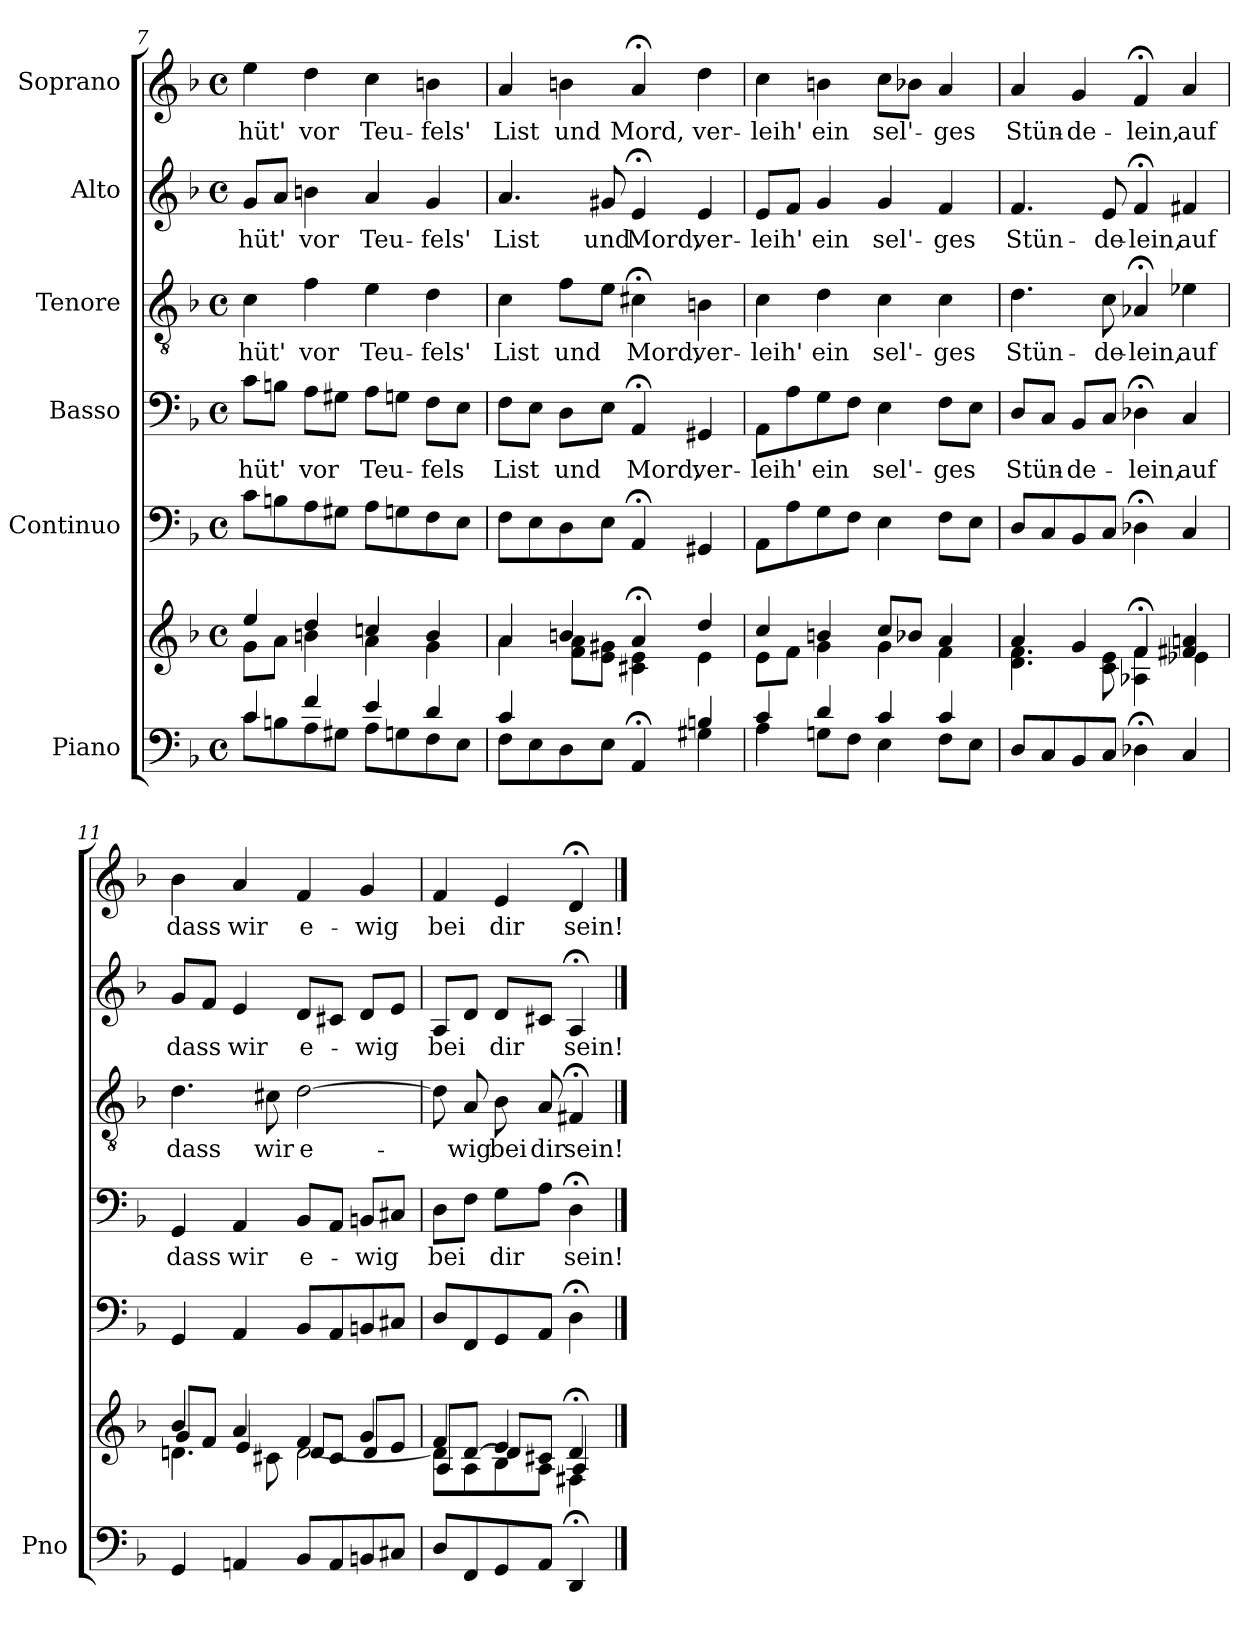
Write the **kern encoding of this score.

**kern	**kern	**kern	**kern	**text	**kern	**text	**kern	**text	**kern	**text
*part6	*part6	*part5	*part4	*part4	*part3	*part3	*part2	*part2	*part1	*part1
*staff7	*staff6	*staff5	*staff4	*staff4	*staff3	*staff3	*staff2	*staff2	*staff1	*staff1
*I"Piano	*	*I"Continuo	*I"Basso	*	*I"Tenore	*	*I"Alto	*	*I"Soprano	*
*I'Pno	*	*	*	*	*	*	*	*	*	*
*clefF4	*clefG2	*clefF4	*clefF4	*	*clefGv2	*	*clefG2	*	*clefG2	*
*k[b-]	*k[b-]	*k[b-]	*k[b-]	*	*k[b-]	*	*k[b-]	*	*k[b-]	*
*M4/4	*M4/4	*M4/4	*M4/4	*	*M4/4	*	*M4/4	*	*M4/4	*
*met(c)	*met(c)	*met(c)	*met(c)	*	*met(c)	*	*met(c)	*	*met(c)	*
=7	=7	=7	=7	=7	=7	=7	=7	=7	=7	=7
*^	*^	*	*	*	*	*	*	*	*	*
!	!	!	!	!	!	!LO:LY:b	!	!LO:LY:b	!	!LO:LY:b	!	!LO:LY:b
4c/	8c\L	4ee/	8g\L	8c\L	8c\L	hüt'	4c\	hüt'	8g/L	hüt'	4ee\	hüt'
.	8Bn\	.	8a\J	8Bn\	8Bn\J	.	.	.	8a/J	.	.	.
!	!	!	!	!	!	!LO:LY:b	!	!LO:LY:b	!	!LO:LY:b	!	!LO:LY:b
4f/	8A\	4dd/	4bn\	8A\	8A\L	vor	4f\	vor	4bn\	vor	4dd\	vor
.	8G#X\J	.	.	8G#X\J	8G#X\J	.	.	.	.	.	.	.
!	!	!	!	!	!	!LO:LY:b	!	!LO:LY:b	!	!LO:LY:b	!	!LO:LY:b
4e/	8A\L	4ccn/	4a\	8A\L	8A\L	Teu-	4e\	Teu-	4a/	Teu-	4cc\	Teu-
.	8Gn\	.	.	8Gn\	8Gn\J	.	.	.	.	.	.	.
!	!	!	!	!	!	!LO:LY:b	!	!LO:LY:b	!	!LO:LY:b	!	!LO:LY:b
4d/	8F\	4b/	4g\	8F\	8F\L	-fels	4d\	fels'	4g/	fels'	4bn\	fels'
.	8E\J	.	.	8E\J	8E\J	.	.	.	.	.	.	.
=8	=8	=8	=8	=8	=8	=8	=8	=8	=8	=8	=8	=8
!	!	!	!	!	!	!LO:LY:b	!	!LO:LY:b	!	!LO:LY:b	!	!LO:LY:b
4c/	8F\L	4a/	4a\	8F\L	8F\L	List	4c\	List	4.a/	List	4a/	List
.	8E\	.	.	8E\	8E\J	.	.	.	.	.	.	.
!	!	!	!	!	!	!LO:LY:b	!	!LO:LY:b	!	!	!	!LO:LY:b
4ryy	8D\	4bn/	8f\ 8a\L	8D\	8D\L	und	8f\L	und	.	.	4bn\	und
!	!	!	!	!	!	!	!	!	!	!LO:LY:b	!	!
.	8E\J	.	8e\ 8g#X\J	8E\J	8E\J	.	8e\J	.	8g#X/	und	.	.
!	!	!	!	!	!	!LO:LY:b	!	!LO:LY:b	!	!LO:LY:b	!	!LO:LY:b
4AA;/	4ryy	4a;</	4c#X\ 4e\	4AA;</	4AA;</	Mord,	4c#X;<\	Mord,	4e;</	Mord,	4a;</	Mord,
!	!	!	!	!	!	!LO:LY:b	!	!LO:LY:b	!	!LO:LY:b	!	!LO:LY:b
4Bn/	4G#X\	4dd/	4e\	4GG#X/	4GG#X/	ver-	4Bn\	ver-	4e/	ver-	4dd\	ver-
=9	=9	=9	=9	=9	=9	=9	=9	=9	=9	=9	=9	=9
!	!	!	!	!	!	!LO:LY:b	!	!LO:LY:b	!	!LO:LY:b	!	!LO:LY:b
4c/	4A\	4cc/	8e\L	8AA\L	8AA\L	leih'	4c\	leih'	8e/L	leih'	4cc\	leih'
.	.	.	8f\J	8A\	8A\	.	.	.	8f/J	.	.	.
!	!	!	!	!	!	!LO:LY:b	!	!LO:LY:b	!	!LO:LY:b	!	!LO:LY:b
4d/	8Gn\L	4bn/	4g\	8G\	8G\	ein	4d\	ein	4g/	ein	4bn\	ein
.	8F\J	.	.	8F\J	8F\J	.	.	.	.	.	.	.
!	!	!	!	!	!	!LO:LY:b	!	!LO:LY:b	!	!LO:LY:b	!	!LO:LY:b
4c/	4E\	8cc/L	4g\	4E\	4E\	sel'-	4c\	sel'-	4g/	sel'-	8cc\L	sel'-
.	.	8b-X/J	.	.	.	.	.	.	.	.	8b-X\J	.
!	!	!	!	!	!	!LO:LY:b	!	!LO:LY:b	!	!LO:LY:b	!	!LO:LY:b
4c/	8F\L	4a/	4f\	8F\L	8F\L	ges	4c\	ges	4f/	ges	4a/	-ges
.	8E\J	.	.	8E\J	8E\J	.	.	.	.	.	.	.
=10	=10	=10	=10	=10	=10	=10	=10	=10	=10	=10	=10	=10
!	!	!	!	!	!	!LO:LY:b	!	!LO:LY:b	!	!LO:LY:b	!	!LO:LY:b
*v	*v	*	*	*	*	*	*	*	*	*	*	*
8D/L	4a/	4.d\ 4.f\	8D/L	8D/L	Stün-	4.d\	Stün-	4.f/	Stün-	4a/	Stün-
8C/	.	.	8C/	8C/J	.	.	.	.	.	.	.
!	!	!	!	!	!LO:LY:b	!	!	!	!	!	!LO:LY:b
8BB-/	4g/	.	8BB-/	8BB-/L	de-	.	.	.	.	4g/	de-
!	!	!	!	!	!	!	!LO:LY:b	!	!LO:LY:b	!	!
8C/J	.	8c\ 8e\	8C/J	8C/J	.	8c\	de-	8e/	de-	.	.
!	!	!	!	!	!LO:LY:b	!	!LO:LY:b	!	!LO:LY:b	!	!LO:LY:b
4D-X;\	4f;</	4A-X\ 4f\	4D-X;<\	4D-X;<\	-lein,	4A-X;</	lein,	4f;</	lein,	4f;</	lein,
!	!	!	!	!	!LO:LY:b	!	!LO:LY:b	!	!LO:LY:b	!	!LO:LY:b
4C/	4f#X/ 4an/	4e-X\	4C/	4C/	auf	4e-X\	auf	4f#X/	auf	4a/	auf
!!LO:PB:g=z
=11	=11	=11	=11	=11	=11	=11	=11	=11	=11	=11	=11
*	*	*^	*	*	*	*	*	*	*	*	*
!	!	!	!	!	!	!LO:LY:b	!	!LO:LY:b	!	!LO:LY:b	!	!LO:LY:b
4GG/	4b-/	4.dn\	8g/L	4GG/	4GG/	dass	4.d\	dass	8g/L	dass	4b-\	dass
.	.	.	8f/J	.	.	.	.	.	8f/J	.	.	.
!	!	!	!	!	!	!LO:LY:b	!	!	!	!LO:LY:b	!	!LO:LY:b
4AAn/	4a/	.	4e/	4AA/	4AA/	wir	.	.	4e/	wir	4a/	wir
!	!	!	!	!	!	!	!	!LO:LY:b	!	!	!	!
.	.	8c#X\	.	.	.	.	8c#X\	wir	.	.	.	.
!	!	!	!	!	!	!LO:LY:b	!	!LO:LY:b	!	!LO:LY:b	!	!LO:LY:b
8BB-/L	4f/	[2d\	8d/L	8BB-/L	8BB-/L	e-	[2d\	e-	8d/L	e-	4f/	e-
8AA/	.	.	8c#/J	8AA/	8AA/J	.	.	.	8c#X/J	.	.	.
!	!	!	!	!	!	!LO:LY:b	!	!	!	!LO:LY:b	!	!LO:LY:b
8BBn/	4g/	.	8d/L	8BBn/	8BBn/L	-wig	.	.	8d/L	-wig	4g/	wig
8C#X/J	.	.	8e/J	8C#X/J	8C#X/J	.	.	.	8e/J	.	.	.
=12	=12	=12	=12	=12	=12	=12	=12	=12	=12	=12	=12	=12
!	!	!	!	!	!	!LO:LY:b	!	!	!	!LO:LY:b	!	!LO:LY:b
8D/L	4f/	8d\L]	8A/L	8D/L	8D\L	bei	8d\]	.	8A/L	bei	4f/	bei
!	!	!	!	!	!	!	!	!LO:LY:b	!	!	!	!
8FF/	.	8A\	[8d/J	8FF/	8F\J	.	8A/	-wig	8d/J	.	.	.
!	!	!	!	!	!	!LO:LY:b	!	!LO:LY:b	!	!LO:LY:b	!	!LO:LY:b
8GG/	4e/	8B-\	8d/L]	8GG/	8G\L	dir	8B-\	bei	8d/L	dir	4e/	dir
!	!	!	!	!	!	!	!	!LO:LY:b	!	!	!	!
8AA/J	.	8A\J	8c#X/J	8AA/J	8A\J	.	8A/	dir	8c#X/J	.	.	.
!	!	!	!	!	!	!LO:LY:b	!	!LO:LY:b	!	!LO:LY:b	!	!LO:LY:b
4DD;/	4d;</	4F#X\	4A/	4D;<\	4D;<\	sein!	4F#X;</	sein!	4A;</	sein!	4d;</	sein!
*	*v	*v	*v	*	*	*	*	*	*	*	*	*
==	==	==	==	==	==	==	==	==	==	==
*-	*-	*-	*-	*-	*-	*-	*-	*-	*-	*-
